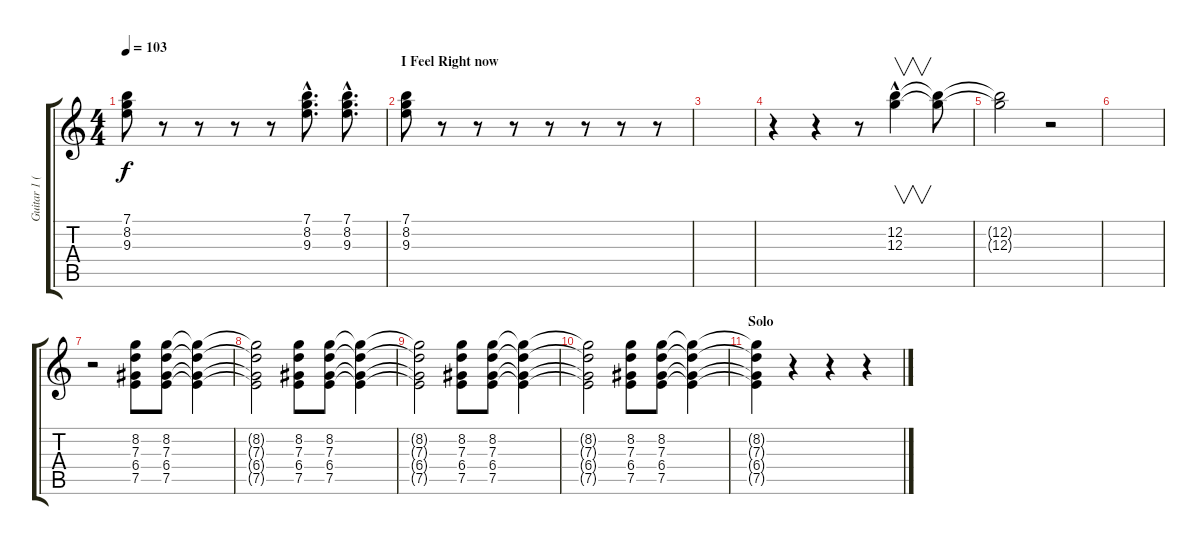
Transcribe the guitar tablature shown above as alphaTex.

\track ("Guitar 1 (J. Perry)" "Guitar 1 (") {instrument overdrivenguitar}
\staff {score tabs}
\tuning (E4 B3 G3 D3 A2 E2) {hide}
\ts (4 4)
\tempo 103
\clef g2
\ks c
(7.1 8.2 9.3).8{dy f volume 1} r.8 r.8 r.8 r.8 (7.1{hac} 8.2{hac} 9.3{hac}).8{d volume 13} (7.1{hac} 8.2{hac} 9.3{hac}).8{d} |
\section ("" "I Feel Right now")
(7.1 8.2 9.3).8{volume 1} r.8 r.8 r.8 r.8 r.8 r.8 r.8 |
|
r.4{volume 13} r.4 r.8 (12.2{hac} 12.3{hac}).4{v volume 2} (12.2{t} 12.3{t}).8 |
(12.2{t} 12.3{t}).2 r.2{volume 13} |
|
r.2{volume 13} (8.2 7.3 6.4 7.5).8 (8.2 7.3 6.4 7.5).8{volume 8} (8.2{t} 7.3{t} 6.4{t} 7.5{t}).4 |
(8.2{t} 7.3{t} 6.4{t} 7.5{t}).2 (8.2 7.3 6.4 7.5).8{volume 13} (8.2 7.3 6.4 7.5).8{volume 8} (8.2{t} 7.3{t} 6.4{t} 7.5{t}).4 |
(8.2{t} 7.3{t} 6.4{t} 7.5{t}).2 (8.2 7.3 6.4 7.5).8{volume 13} (8.2 7.3 6.4 7.5).8{volume 8} (8.2{t} 7.3{t} 6.4{t} 7.5{t}).4 |
(8.2{t} 7.3{t} 6.4{t} 7.5{t}).2 (8.2 7.3 6.4 7.5).8{volume 13} (8.2 7.3 6.4 7.5).8{volume 8} (8.2{t} 7.3{t} 6.4{t} 7.5{t}).4 |
\section ("" "Solo")
(8.2{t} 7.3{t} 6.4{t} 7.5{t}).4 r.4 r.4 r.4
